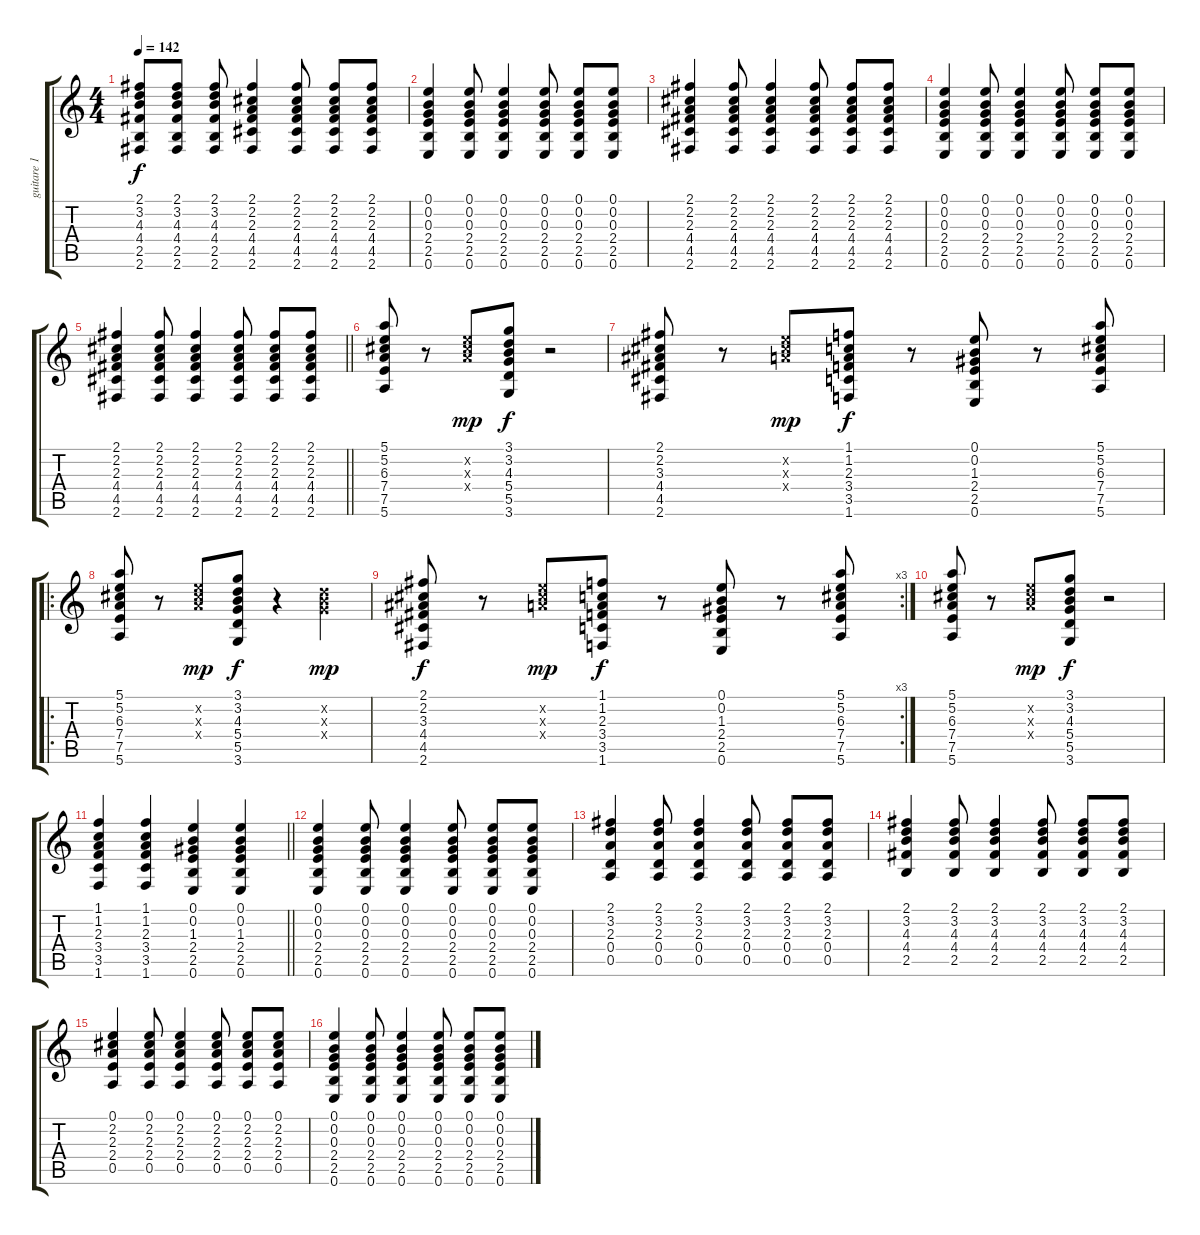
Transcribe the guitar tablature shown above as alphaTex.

\track ("guitare 1" "guitare 1") {instrument acousticguitarsteel}
\staff {score tabs}
\tuning (E4 B3 G3 D3 A2 E2) {hide}
\ts (4 4)
\tempo 142
\clef g2
\ks c
(2.1 3.2 4.3 4.4 2.5 2.6).8{dy f} (2.1 3.2 4.3 4.4 2.5 2.6).8 (2.1 3.2 4.3 4.4 2.5 2.6).8 (2.1 2.2 2.3 4.4 4.5 2.6).4 (2.1 2.2 2.3 4.4 4.5 2.6).8 (2.1 2.2 2.3 4.4 4.5 2.6).8 (2.1 2.2 2.3 4.4 4.5 2.6).8 |
(0.1 0.2 0.3 2.4 2.5 0.6).4 (0.1 0.2 0.3 2.4 2.5 0.6).8 (0.1 0.2 0.3 2.4 2.5 0.6).4 (0.1 0.2 0.3 2.4 2.5 0.6).8 (0.1 0.2 0.3 2.4 2.5 0.6).8 (0.1 0.2 0.3 2.4 2.5 0.6).8 |
(2.1 2.2 2.3 4.4 4.5 2.6).4 (2.1 2.2 2.3 4.4 4.5 2.6).8 (2.1 2.2 2.3 4.4 4.5 2.6).4 (2.1 2.2 2.3 4.4 4.5 2.6).8 (2.1 2.2 2.3 4.4 4.5 2.6).8 (2.1 2.2 2.3 4.4 4.5 2.6).8 |
(0.1 0.2 0.3 2.4 2.5 0.6).4 (0.1 0.2 0.3 2.4 2.5 0.6).8 (0.1 0.2 0.3 2.4 2.5 0.6).4 (0.1 0.2 0.3 2.4 2.5 0.6).8 (0.1 0.2 0.3 2.4 2.5 0.6).8 (0.1 0.2 0.3 2.4 2.5 0.6).8 |
\barLineRight lightlight
(2.1 2.2 2.3 4.4 4.5 2.6).4 (2.1 2.2 2.3 4.4 4.5 2.6).8 (2.1 2.2 2.3 4.4 4.5 2.6).4 (2.1 2.2 2.3 4.4 4.5 2.6).8 (2.1 2.2 2.3 4.4 4.5 2.6).8 (2.1 2.2 2.3 4.4 4.5 2.6).8 |
(5.1 5.2 6.3 7.4 7.5 5.6).8 r.8 (5.2{x} 6.3{x} 7.4{x}).8{dy mp} (3.1 3.2 4.3 5.4 5.5 3.6).8{dy f} r.2 |
(2.1 2.2 3.3 4.4 4.5 2.6).8 r.8 (5.2{x} 6.3{x} 7.4{x}).8{dy mp} (1.1 1.2 2.3 3.4 3.5 1.6).8{dy f} r.8 (0.1 0.2 1.3 2.4 2.5 0.6).8 r.8 (5.1 5.2 6.3 7.4 7.5 5.6).8 |
\ro
(5.1 5.2 6.3 7.4 7.5 5.6).8 r.8 (5.2{x} 6.3{x} 7.4{x}).8{dy mp} (3.1 3.2 4.3 5.4 5.5 3.6).8{dy f} r.4 (3.2{x} 4.3{x} 5.4{x}).4{dy mp} |
\rc 3
(2.1 2.2 3.3 4.4 4.5 2.6).8{dy f} r.8 (5.2{x} 6.3{x} 7.4{x}).8{dy mp} (1.1 1.2 2.3 3.4 3.5 1.6).8{dy f} r.8 (0.1 0.2 1.3 2.4 2.5 0.6).8 r.8 (5.1 5.2 6.3 7.4 7.5 5.6).8 |
(5.1 5.2 6.3 7.4 7.5 5.6).8 r.8 (5.2{x} 6.3{x} 7.4{x}).8{dy mp} (3.1 3.2 4.3 5.4 5.5 3.6).8{dy f} r.2 |
\barLineRight lightlight
(1.1 1.2 2.3 3.4 3.5 1.6).4 (1.1 1.2 2.3 3.4 3.5 1.6).4 (0.1 0.2 1.3 2.4 2.5 0.6).4 (0.1 0.2 1.3 2.4 2.5 0.6).4 |
(0.1 0.2 0.3 2.4 2.5 0.6).4 (0.1 0.2 0.3 2.4 2.5 0.6).8 (0.1 0.2 0.3 2.4 2.5 0.6).4 (0.1 0.2 0.3 2.4 2.5 0.6).8 (0.1 0.2 0.3 2.4 2.5 0.6).8 (0.1 0.2 0.3 2.4 2.5 0.6).8 |
(2.1 3.2 2.3 0.4 0.5).4 (2.1 3.2 2.3 0.4 0.5).8 (2.1 3.2 2.3 0.4 0.5).4 (2.1 3.2 2.3 0.4 0.5).8 (2.1 3.2 2.3 0.4 0.5).8 (2.1 3.2 2.3 0.4 0.5).8 |
(2.1 3.2 4.3 4.4 2.5).4 (2.1 3.2 4.3 4.4 2.5).8 (2.1 3.2 4.3 4.4 2.5).4 (2.1 3.2 4.3 4.4 2.5).8 (2.1 3.2 4.3 4.4 2.5).8 (2.1 3.2 4.3 4.4 2.5).8 |
(0.1 2.2 2.3 2.4 0.5).4 (0.1 2.2 2.3 2.4 0.5).8 (0.1 2.2 2.3 2.4 0.5).4 (0.1 2.2 2.3 2.4 0.5).8 (0.1 2.2 2.3 2.4 0.5).8 (0.1 2.2 2.3 2.4 0.5).8 |
(0.1 0.2 0.3 2.4 2.5 0.6).4 (0.1 0.2 0.3 2.4 2.5 0.6).8 (0.1 0.2 0.3 2.4 2.5 0.6).4 (0.1 0.2 0.3 2.4 2.5 0.6).8 (0.1 0.2 0.3 2.4 2.5 0.6).8 (0.1 0.2 0.3 2.4 2.5 0.6).8
